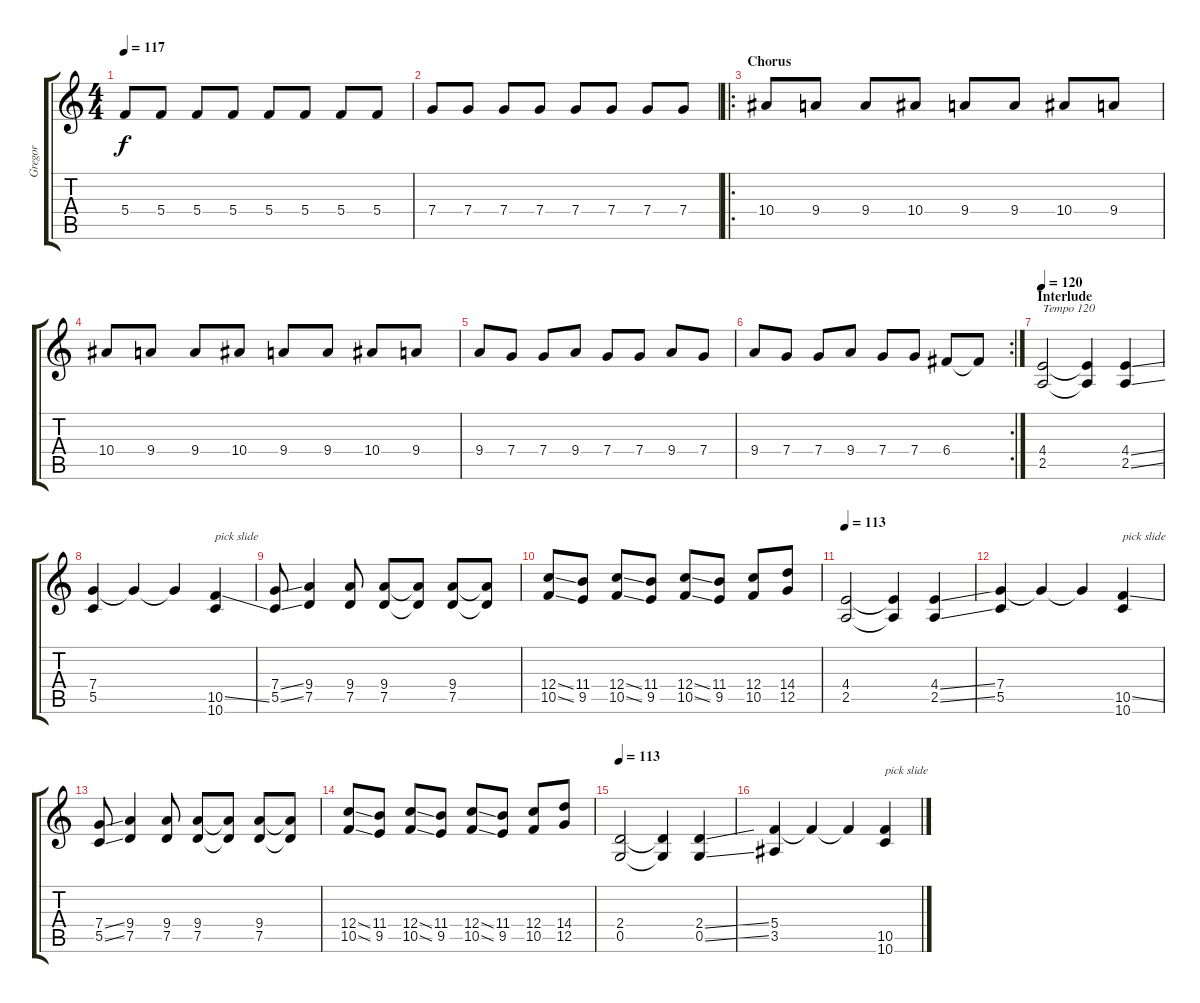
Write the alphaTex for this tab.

\track ("Gregor" "Gregor") {instrument distortionguitar}
\staff {score tabs}
\tuning (D4 A3 F3 C3 G2 D2) {hide}
\ts (4 4)
\tempo 117
\clef g2
\ks c
5.4.8{dy f} 5.4.8 5.4.8 5.4.8 5.4.8 5.4.8 5.4.8 5.4.8 |
7.4.8 7.4.8 7.4.8 7.4.8 7.4.8 7.4.8 7.4.8 7.4.8 |
\ro
\section ("" "Chorus")
10.4.8 9.4.8 9.4.8 10.4.8 9.4.8 9.4.8 10.4.8 9.4.8 |
10.4.8 9.4.8 9.4.8 10.4.8 9.4.8 9.4.8 10.4.8 9.4.8 |
9.4.8 7.4.8 7.4.8 9.4.8 7.4.8 7.4.8 9.4.8 7.4.8 |
\rc 2
9.4.8 7.4.8 7.4.8 9.4.8 7.4.8 7.4.8 6.4.8 6.4{t}.8 |
\section ("" "Interlude")
\tempo 120
(4.4 2.5).2{txt "Tempo 120" instrument distortionguitar} (4.4{t} 2.5{t}).4 (4.4{ss} 2.5{ss}).4 |
(7.4 5.5).4 7.4{t}.4 7.4{t}.4 (10.5{ss} 10.6).4{txt "pick slide"} |
(7.4{ss} 5.5{ss}).8 (9.4 7.5).4 (9.4 7.5).8 (9.4 7.5).8 (9.4{t} 7.5{t}).8 (9.4 7.5).8 (9.4{t} 7.5{t}).8 |
(12.4{ss} 10.5{ss}).8 (11.4 9.5).8 (12.4{ss} 10.5{ss}).8 (11.4 9.5).8 (12.4{ss} 10.5{ss}).8 (11.4 9.5).8 (12.4 10.5).8 (14.4 12.5).8 |
\tempo 113
(4.4 2.5).2{instrument distortionguitar} (4.4{t} 2.5{t}).4 (4.4{ss} 2.5{ss}).4 |
(7.4 5.5).4 7.4{t}.4 7.4{t}.4 (10.5{ss} 10.6).4{txt "pick slide"} |
(7.4{ss} 5.5{ss}).8 (9.4 7.5).4 (9.4 7.5).8 (9.4 7.5).8 (9.4{t} 7.5{t}).8 (9.4 7.5).8 (9.4{t} 7.5{t}).8 |
(12.4{ss} 10.5{ss}).8 (11.4 9.5).8 (12.4{ss} 10.5{ss}).8 (11.4 9.5).8 (12.4{ss} 10.5{ss}).8 (11.4 9.5).8 (12.4 10.5).8 (14.4 12.5).8 |
\tempo 113
(2.4 0.5).2{instrument distortionguitar} (2.4{t} 0.5{t}).4 (2.4{ss} 0.5{ss}).4 |
(5.4 3.5).4 5.4{t}.4 5.4{t}.4 (10.5{ss} 10.6).4{txt "pick slide"}
